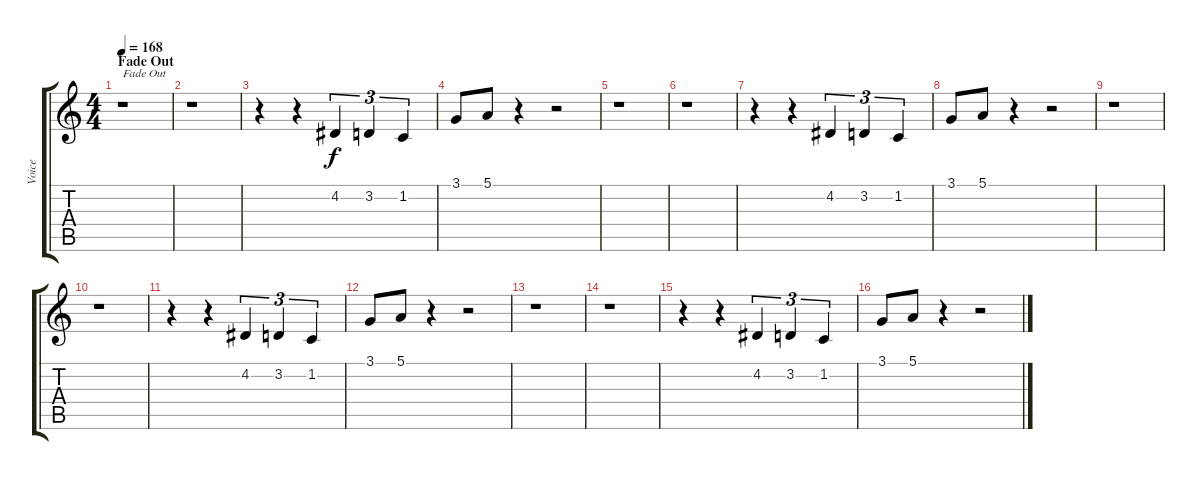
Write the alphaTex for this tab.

\track ("Voice" "Voice") {instrument lead6voice}
\staff {score tabs}
\tuning (E4 B3 G3 D3 A2 E2) {hide}
\ts (4 4)
\section ("" "Fade Out")
\tempo 168
\clef g2
\ks c
r.1{txt "Fade Out" dy f} |
r.1 |
r.4{volume 15} r.4{volume 14} 4.2.4{tu (3 2)} 3.2.4{tu (3 2)} 1.2.4{tu (3 2)} |
3.1.8{volume 14} 5.1.8 r.4 r.2 |
r.1 |
r.1 |
r.4{volume 13} r.4{volume 12} 4.2.4{tu (3 2)} 3.2.4{tu (3 2)} 1.2.4{tu (3 2)} |
3.1.8{volume 12} 5.1.8 r.4 r.2 |
r.1 |
r.1 |
r.4{volume 9} r.4{volume 8} 4.2.4{tu (3 2)} 3.2.4{tu (3 2)} 1.2.4{tu (3 2)} |
3.1.8{volume 8} 5.1.8 r.4 r.2 |
r.1 |
r.1 |
r.4{volume 5} r.4{volume 4} 4.2.4{tu (3 2)} 3.2.4{tu (3 2)} 1.2.4{tu (3 2)} |
3.1.8{volume 4} 5.1.8 r.4 r.2
